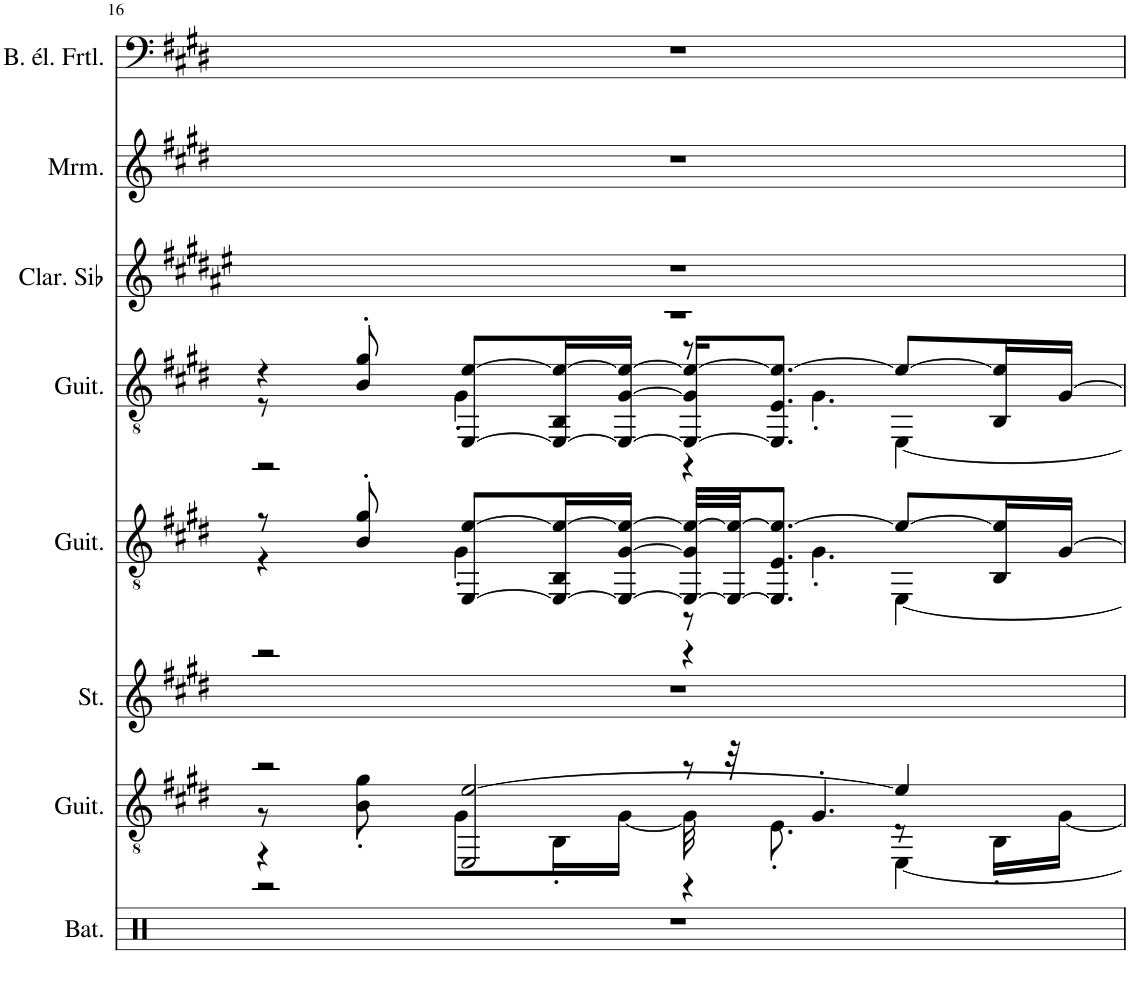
**kern	**kern	**kern	**kern	**kern	**kern	**kern	**kern
*part8	*part7	*part6	*part5	*part4	*part3	*part2	*part1
*staff8	*staff7	*staff6	*staff5	*staff4	*staff3	*staff2	*staff1
*I"Batterie, Drums	*I"Guitare acoustique, Acoustic Guitar (steel)	*I"Cordes, String Ensemble 1	*I"Guitare classique, Acoustic Guitar (nylon)	*I"Guitare acoustique, Electric Guitar (jazz)	*I"Clarinette en Sib	*I"Marimba (Double portée), Marimba	*I"Basse électrique fretless, Fretless Bass
*I'Bat.	*I'Guit.	*I'St.	*I'Guit.	*I'Guit.	*I'Clar. Sib	*I'Mrm.	*I'B. él. Frtl.
!!LO:PB:g=z
*clefX	*clefGv2	*clefG2	*clefGv2	*clefGv2	*clefG2	*clefG2	*clefF4
*	*	*	*	*	*Trd1c2	*	*Trd7c12
*k[]	*k[f#c#g#d#]	*k[f#c#g#d#]	*k[f#c#g#d#]	*k[f#c#g#d#]	*k[f#c#g#d#a#e#]	*k[f#c#g#d#]	*k[f#c#g#d#]
*M4/4	*M4/4	*M4/4	*M4/4	*M4/4	*M4/4	*M4/4	*M4/4
=16	=16	=16	=16	=16	=16	=16	=16
*	*^	*	*^	*^	*	*	*
*	*	*^	*	*	*^	*	*^	*	*	*
*	*	*	*^	*	*	*	*	*	*	*^	*	*	*
1r	2r	8r	4r	2r	1r	8r	4r	2r	1r	4r	8r	2r	1r	1r	1r
.	.	8B\' 8g#\'	.	.	.	8B/' 8g#/'	.	.	.	.	8B/' 8g#/'	.	.	.	.
.	.	8G#\L	2EE/ [2e/	.	.	[8EE/ [8e/L	4G#'\	.	.	4G#'\	[8EE/ [8e/L	.	.	.	.
.	.	16BB'\L	.	.	.	16EE/_ 16BB/ 16e/_L	.	.	.	.	16EE/_ 16BB/ 16e/_L	.	.	.	.
.	.	[16G#\JJ	.	.	.	16EE/_ [16G#/ 16e/_JJ	.	.	.	.	16EE/_ [16G#/ 16e/_JJ	.	.	.	.
.	8r	32G#\]	.	4r	.	32EE/_ 32G#/] 32e/_LLL	8r	4r	.	8r	16EE/_ 16G#/] 16e/_KL	4r	.	.	.
.	.	32r	.	.	.	32EE/_ 32e/_JJ	.	.	.	.	.	.	.	.	.
.	.	8.E'\	.	.	.	8.EE/] 8.E/ 8.e/_J	.	.	.	.	8.EE/] 8.E/ 8.e/_J	.	.	.	.
.	4.G#'/	.	.	.	.	.	4.G#'\	.	.	4.G#'\	.	.	.	.	.
.	.	8r	4e/]	[4EE\	.	8e/L_	.	[4EE\	.	.	8e/L_	[4EE\	.	.	.
.	.	16BB'\LL	.	.	.	16BB/ 16e/]L	.	.	.	.	16BB/ 16e/]L	.	.	.	.
.	.	[16G#\JJ	.	.	.	[16G#/JJ	.	.	.	.	[16G#/JJ	.	.	.	.
*	*	*	*	*	*	*v	*v	*v	*	*	*	*	*	*	*
*	*v	*v	*v	*v	*	*	*v	*v	*v	*v	*	*	*
=	=	=	=	=	=	=	=
*-	*-	*-	*-	*-	*-	*-	*-
